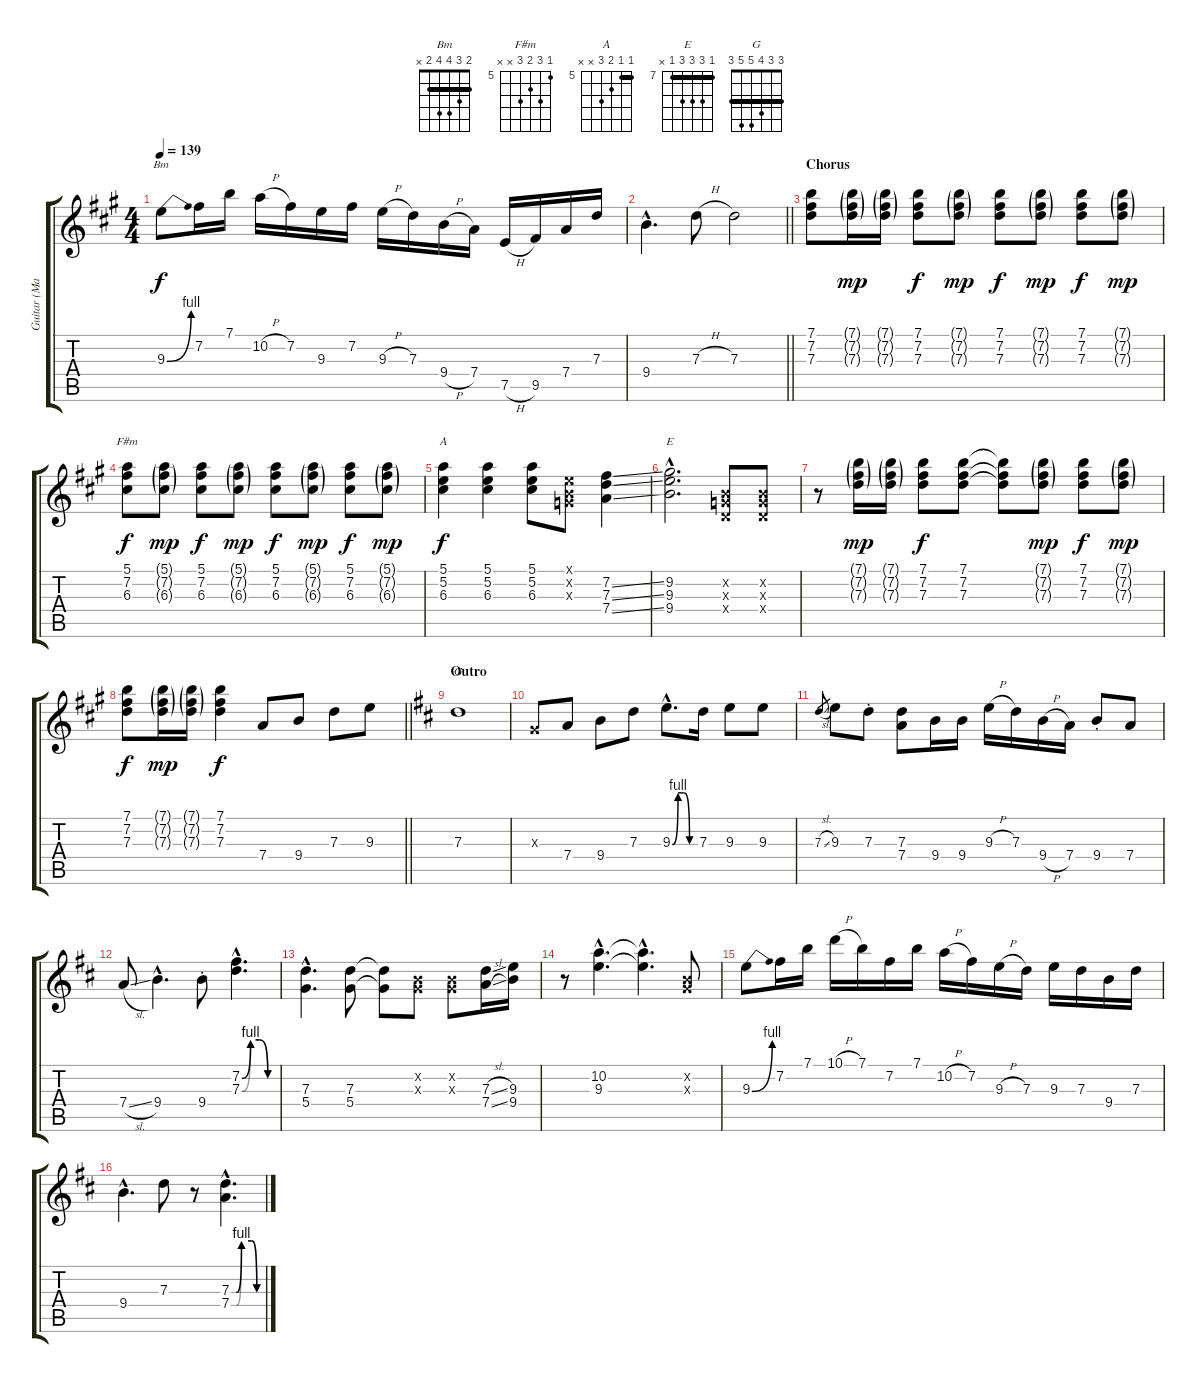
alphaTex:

\track ("Guitar (Mark)" "Guitar (Ma") {instrument electricguitarclean}
\staff {score tabs}
\tuning (E4 B3 G3 D3 A2 E2) {hide}
\chord ("Bm" 2 3 4 4 2 x) {barre 2}
\chord ("F#m" 5 7 6 7 x x) {firstfret 5}
\chord ("A" 5 5 6 7 x x) {firstfret 5 barre 5}
\chord ("E" 7 9 9 9 7 x) {firstfret 7 barre 7}
\chord ("G" 3 3 4 5 5 3) {barre 3}
\ts (4 4)
\tempo 139
\clef g2
\ks a
9.3{be (bend 0 0 60 4)}.8{ch "Bm" dy f} 7.2.16 7.1.16 10.2{h}.16 7.2.16 9.3.16 7.2.16 9.3{h}.16 7.3.16 9.4{h}.16 7.4.16 7.5{h}.16 9.5.16 7.4.16 7.3.16 |
\barLineRight lightlight
9.4{hac}.4{d} 7.3{h}.8 7.3.2 |
\section ("" "Chorus")
(7.1 7.2 7.3).8 (7.1{g} 7.2{g} 7.3{g}).16{dy mp} (7.1{g} 7.2{g} 7.3{g}).16 (7.1 7.2 7.3).8{dy f} (7.1{g} 7.2{g} 7.3{g}).8{dy mp} (7.1 7.2 7.3).8{dy f} (7.1{g} 7.2{g} 7.3{g}).8{dy mp} (7.1 7.2 7.3).8{dy f} (7.1{g} 7.2{g} 7.3{g}).8{dy mp} |
(5.1 7.2 6.3).8{ch "F#m" dy f} (5.1{g} 7.2{g} 6.3{g}).8{dy mp} (5.1 7.2 6.3).8{dy f} (5.1{g} 7.2{g} 6.3{g}).8{dy mp} (5.1 7.2 6.3).8{dy f} (5.1{g} 7.2{g} 6.3{g}).8{dy mp} (5.1 7.2 6.3).8{dy f} (5.1{g} 7.2{g} 6.3{g}).8{dy mp} |
(5.1 5.2 6.3).4{ch "A" dy f} (5.1 5.2 6.3).4 (5.1 5.2 6.3).8 (0.1{x} 0.2{x} 0.3{x}).8 (7.2{ss} 7.3{ss} 7.4{ss}).4 |
(9.2{hac} 9.3{hac} 9.4{hac}).2{d ch "E"} (0.2{x} 0.3{x} 0.4{x}).8 (0.2{x} 0.3{x} 0.4{x}).8 |
r.8 (7.1{g} 7.2{g} 7.3{g}).16{dy mp} (7.1{g} 7.2{g} 7.3{g}).16 (7.1 7.2 7.3).8{dy f} (7.1 7.2 7.3).8 (7.1{t} 7.2{t} 7.3{t}).8 (7.1{g} 7.2{g} 7.3{g}).8{dy mp} (7.1 7.2 7.3).8{dy f} (7.1{g} 7.2{g} 7.3{g}).8{dy mp} |
\barLineRight lightlight
(7.1 7.2 7.3).8{dy f} (7.1{g} 7.2{g} 7.3{g}).16{dy mp} (7.1{g} 7.2{g} 7.3{g}).16 (7.1 7.2 7.3).4{dy f} 7.4.8 9.4.8 7.3.8 9.3.8 |
\section ("" "Outro")
\ks d
7.3.1{ch "G"} |
0.3{x}.8 7.4.8 9.4.8 7.3.8 9.3{be (custom 0 0 15 4 30 4 45 0 60 0) hac}.8{d} 7.3.16 9.3.8 9.3.8 |
7.3{sl}.8{gr} 9.3.8 7.3{st}.8 (7.3 7.4).8 9.4.16 9.4.16 9.3{h}.16 7.3.16 9.4{h}.16 7.4.16 9.4{st}.8 7.4.8 |
7.4{sl}.8 9.4{hac}.4{d} 9.4{st}.8 (7.2{be (custom 0 0 15 4 30 4 45 0 60 0) hac} 7.3{be (custom 0 0 15 4 30 4 45 0 60 0) hac}).4{d} |
(7.3{hac} 5.4{hac}).4{d} (7.3 5.4).8 (7.3{t} 5.4{t}).8 (0.2{x} 0.3{x}).8 (0.2{x} 0.3{x}).8 (7.3{sl} 7.4{sl}).16 (9.3 9.4).16 |
r.8 (10.2{hac} 9.3{hac}).4{d} (10.2{hac t} 9.3{hac t}).4{d} (0.2{x} 0.3{x}).8 |
9.3{be (bend 0 0 60 4)}.8 7.2.16 7.1.16 10.1{h}.16 7.1.16 7.2.16 7.1.16 10.2{h}.16 7.2.16 9.3{h}.16 7.3.16 9.3.16 7.3.16 9.4.16 7.3.16 |
9.4{hac}.4{d} 7.3.8 r.8 (7.3{be (custom 0 0 10 0 20 4 40 4 50 0 60 0) hac} 7.4{be (custom 0 0 10 0 20 4 40 4 50 0 60 0) hac}).4{d}
